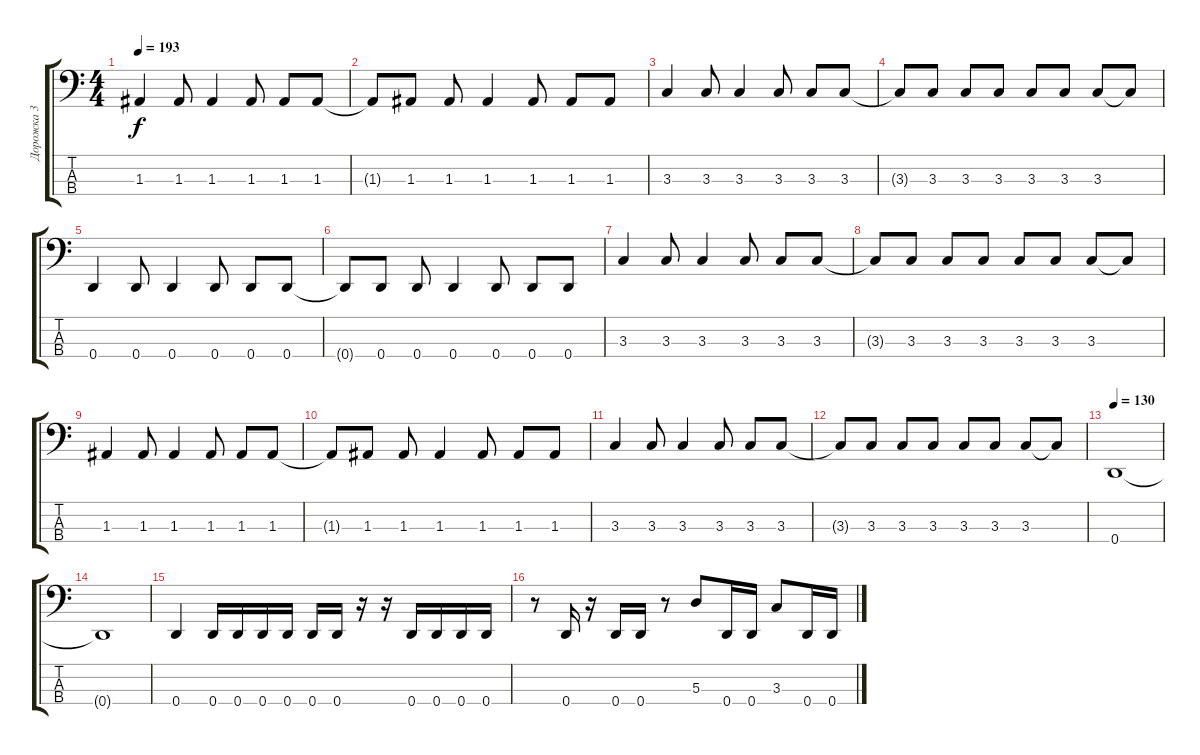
\track ("Дорожка 3" "Дорожка 3") {instrument electricbasspick}
\staff {score tabs}
\tuning (G2 D2 A1 D1) {hide}
\ts (4 4)
\tempo 193
\clef f4
\ks c
1.3.4{dy f} 1.3.8 1.3.4 1.3.8 1.3.8 1.3.8 |
1.3{t}.8 1.3.8 1.3.8 1.3.4 1.3.8 1.3.8 1.3.8 |
3.3.4 3.3.8 3.3.4 3.3.8 3.3.8 3.3.8 |
3.3{t}.8 3.3.8 3.3.8 3.3.8 3.3.8 3.3.8 3.3.8 3.3{t}.8 |
0.4.4 0.4.8 0.4.4 0.4.8 0.4.8 0.4.8 |
0.4{t}.8 0.4.8 0.4.8 0.4.4 0.4.8 0.4.8 0.4.8 |
3.3.4 3.3.8 3.3.4 3.3.8 3.3.8 3.3.8 |
3.3{t}.8 3.3.8 3.3.8 3.3.8 3.3.8 3.3.8 3.3.8 3.3{t}.8 |
1.3.4 1.3.8 1.3.4 1.3.8 1.3.8 1.3.8 |
1.3{t}.8 1.3.8 1.3.8 1.3.4 1.3.8 1.3.8 1.3.8 |
3.3.4 3.3.8 3.3.4 3.3.8 3.3.8 3.3.8 |
3.3{t}.8 3.3.8 3.3.8 3.3.8 3.3.8 3.3.8 3.3.8 3.3{t}.8 |
\tempo 130
0.4.1 |
0.4{t}.1 |
0.4.4 0.4.16 0.4.16 0.4.16 0.4.16 0.4.16 0.4.16 r.16 r.16 0.4.16 0.4.16 0.4.16 0.4.16 |
r.8 0.4.16 r.16 0.4.16 0.4.16 r.8 5.3.8 0.4.16 0.4.16 3.3.8 0.4.16 0.4.16
